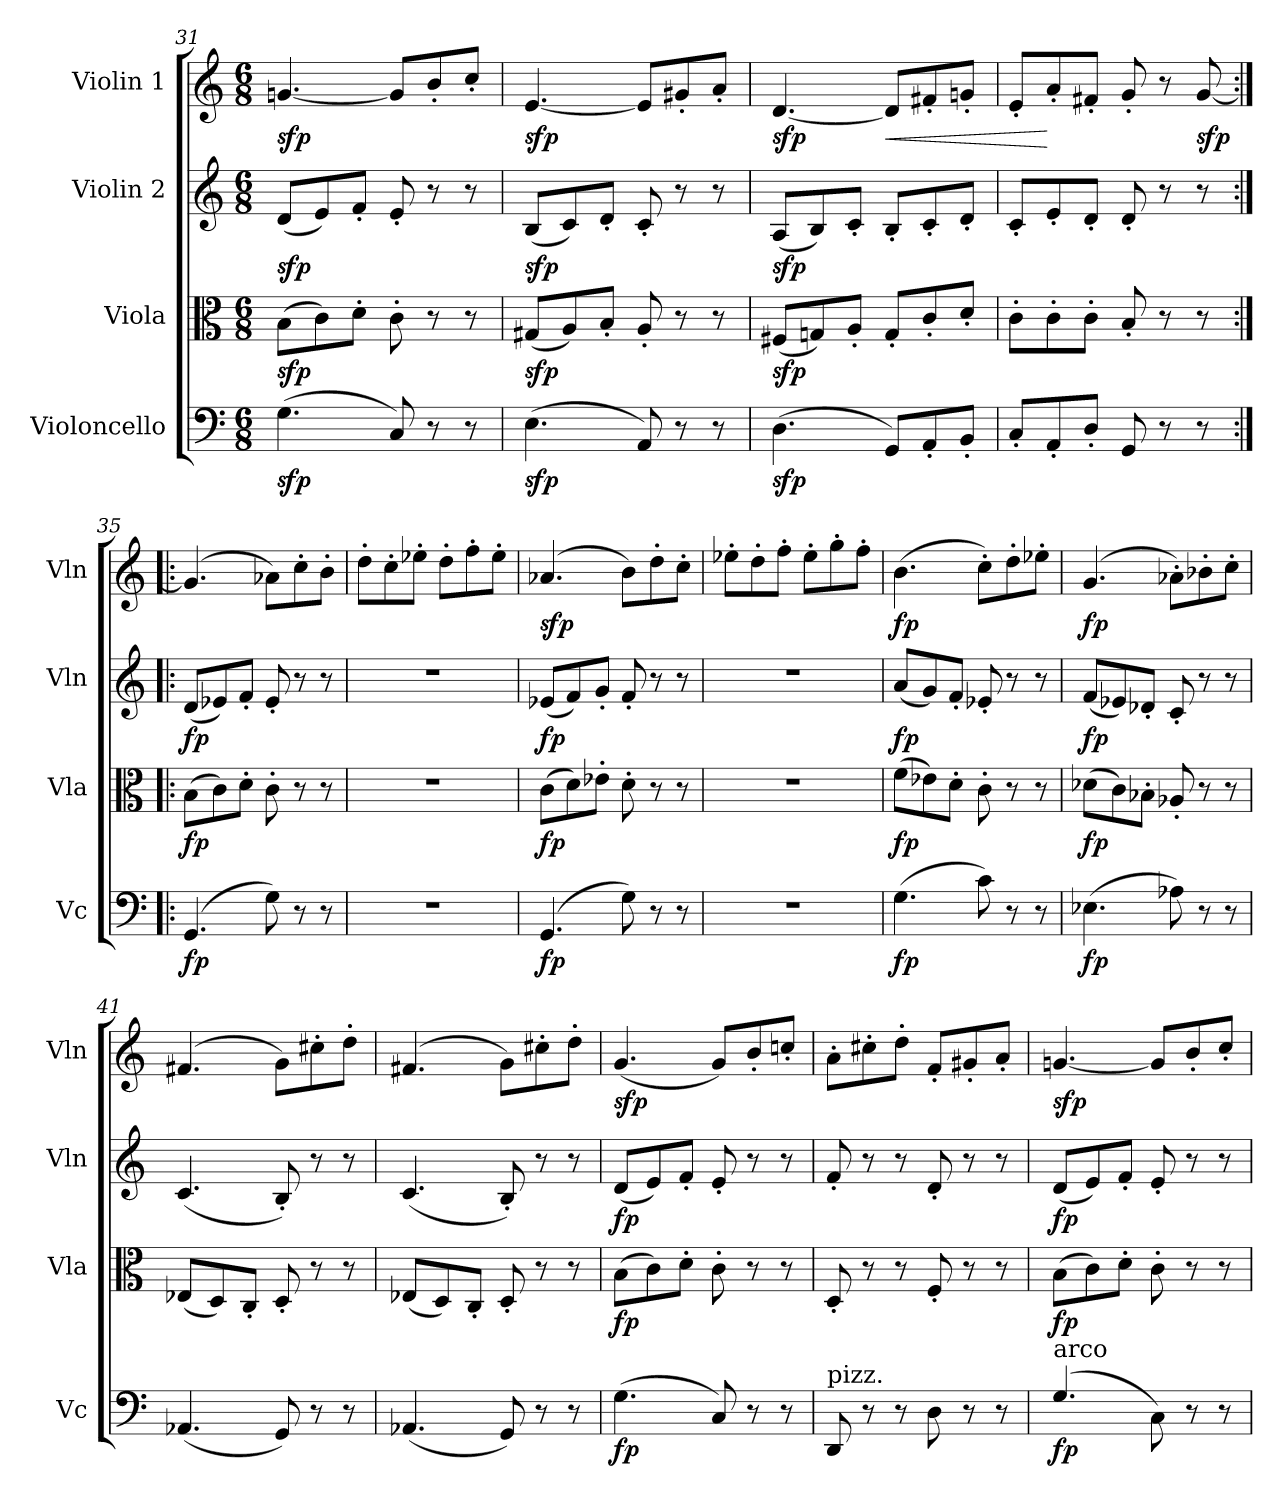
**kern	**dynam	**kern	**dynam	**kern	**dynam	**kern	**dynam
*part4	*part4	*part3	*part3	*part2	*part2	*part1	*part1
*staff4	*staff4	*staff3	*staff3	*staff2	*staff2	*staff1	*staff1
*I"Violoncello	*	*I"Viola	*	*I"Violin 2	*	*I"Violin 1	*
*I'Vc	*	*I'Vla	*	*I'Vln	*	*I'Vln	*
*clefF4	*	*clefC3	*	*clefG2	*	*clefG2	*
*k[]	*	*k[]	*	*k[]	*	*k[]	*
*M6/8	*	*M6/8	*	*M6/8	*	*M6/8	*
=31	=31	=31	=31	=31	=31	=31	=31
!	!LO:DY:b	!	!LO:DY:b	!	!LO:DY:b	!	!LO:DY:b
(4.G\	sfp	(8B\L	sfp	(8d/L	sfp	[4.gn/	sfp
.	.	8c\)	.	8e/)	.	.	.
.	.	8d'\J	.	8f'/J	.	.	.
8C/)	.	8c'\	.	8e'/	.	8g/L]	.
8r	.	8r	.	8r	.	8b'/	.
8r	.	8r	.	8r	.	8cc'/J	.
=32	=32	=32	=32	=32	=32	=32	=32
!	!LO:DY:b	!	!LO:DY:b	!	!LO:DY:b	!	!LO:DY:b
(4.E\	sfp	(8G#X/L	sfp	(8B/L	sfp	[4.e/	sfp
.	.	8A/)	.	8c/)	.	.	.
.	.	8B'/J	.	8d'/J	.	.	.
8AA/)	.	8A'/	.	8c'/	.	8e/L]	.
8r	.	8r	.	8r	.	8g#X'/	.
8r	.	8r	.	8r	.	8a'/J	.
!!LO:LB:g=z
=33	=33	=33	=33	=33	=33	=33	=33
!	!LO:DY:b	!	!LO:DY:b	!	!LO:DY:b	!	!LO:DY:b
(4.D\	sfp	(8F#X/L	sfp	(8A/L	sfp	[4.d/	sfp
.	.	8Gn/)	.	8B/)	.	.	.
.	.	8A'/J	.	8c'/J	.	.	.
!	!	!	!	!	!	!	!LO:HP:b
8GG/L)	.	8G'/L	.	8B'/L	.	8d/L]	<
8AA'/	.	8c'/	.	8c'/	.	8f#X'/	.
8BB'/J	.	8d'/J	.	8d'/J	.	8gn'/J	.
=34	=34	=34	=34	=34	=34	=34	=34
8C'/L	.	8c'\L	.	8c'/L	.	8e'/L	.
8AA'/	.	8c'\	.	8e'/	.	8a'/	[
8D'/J	.	8c'\J	.	8d'/J	.	8f#X'/J	.
8GG/	.	8B'/	.	8d'/	.	8g'/	.
8r	.	8r	.	8r	.	8r	.
!	!	!	!	!	!	!	!LO:DY:b
8r	.	8r	.	8r	.	[8g/	sfp
=35:|!|:	=35:|!|:	=35:|!|:	=35:|!|:	=35:|!|:	=35:|!|:	=35:|!|:	=35:|!|:
!	!LO:DY:b	!	!LO:DY:b	!	!LO:DY:b	!	!
(4.GG/	fp	(8B\L	fp	(8d/L	fp	(4.g/]	.
.	.	8c\)	.	8e-X/)	.	.	.
.	.	8d'\J	.	8f'/J	.	.	.
8G\)	.	8c'\	.	8e-'/	.	8a-X\L)	.
8r	.	8r	.	8r	.	8cc'\	.
8r	.	8r	.	8r	.	8b'\J	.
!!LO:PB:g=z
=36	=36	=36	=36	=36	=36	=36	=36
2.r	.	2.r	.	2.r	.	8dd'\L	.
.	.	.	.	.	.	8cc'\	.
.	.	.	.	.	.	8ee-X'\J	.
.	.	.	.	.	.	8dd'\L	.
.	.	.	.	.	.	8ff'\	.
.	.	.	.	.	.	8ee-'\J	.
=37	=37	=37	=37	=37	=37	=37	=37
!	!LO:DY:b	!	!LO:DY:b	!	!LO:DY:b	!	!LO:DY:b
(4.GG/	fp	(8c\L	fp	(8e-X/L	fp	(4.a-X/	sfp
.	.	8d\)	.	8f/)	.	.	.
.	.	8e-X'\J	.	8g'/J	.	.	.
8G\)	.	8d'\	.	8f'/	.	8b\L)	.
8r	.	8r	.	8r	.	8dd'\	.
8r	.	8r	.	8r	.	8cc'\J	.
=38	=38	=38	=38	=38	=38	=38	=38
2.r	.	2.r	.	2.r	.	8ee-X'\L	.
.	.	.	.	.	.	8dd'\	.
.	.	.	.	.	.	8ff'\J	.
.	.	.	.	.	.	8ee-'\L	.
.	.	.	.	.	.	8gg'\	.
.	.	.	.	.	.	8ff'\J	.
=39	=39	=39	=39	=39	=39	=39	=39
!	!LO:DY:b	!	!LO:DY:b	!	!LO:DY:b	!	!LO:DY:b
(4.G\	fp	(8f\L	fp	(8a/L	fp	(4.b\	fp
.	.	8e-X\)	.	8g/)	.	.	.
.	.	8d'\J	.	8f'/J	.	.	.
8c\)	.	8c'\	.	8e-X'/	.	8cc'\L)	.
8r	.	8r	.	8r	.	8dd'\	.
8r	.	8r	.	8r	.	8ee-X'\J	.
=40	=40	=40	=40	=40	=40	=40	=40
!	!LO:DY:b	!	!LO:DY:b	!	!LO:DY:b	!	!LO:DY:b
(4.E-X\	fp	(8d-X\L	fp	(8f/L	fp	(4.g/	fp
.	.	8c\)	.	8e-X/)	.	.	.
.	.	8B-X'\J	.	8d-X'/J	.	.	.
8A-X\)	.	8A-X'/	.	8c'/	.	8a-X'\L)	.
8r	.	8r	.	8r	.	8b-X'\	.
8r	.	8r	.	8r	.	8cc'\J	.
=41	=41	=41	=41	=41	=41	=41	=41
(4.AA-X/	.	(8E-X/L	.	(4.c/	.	(4.f#X/	.
.	.	8D/)	.	.	.	.	.
.	.	8C'/J	.	.	.	.	.
8GG/)	.	8D'/	.	8B'/)	.	8g\L)	.
8r	.	8r	.	8r	.	8cc#X'\	.
8r	.	8r	.	8r	.	8dd'\J	.
=42	=42	=42	=42	=42	=42	=42	=42
(4.AA-X/	.	(8E-X/L	.	(4.c/	.	(4.f#X/	.
.	.	8D/)	.	.	.	.	.
.	.	8C'/J	.	.	.	.	.
8GG/)	.	8D'/	.	8B'/)	.	8g\L)	.
8r	.	8r	.	8r	.	8cc#X'\	.
8r	.	8r	.	8r	.	8dd'\J	.
!!LO:LB:g=z
=43	=43	=43	=43	=43	=43	=43	=43
!	!LO:DY:b	!	!LO:DY:b	!	!LO:DY:b	!	!LO:DY:b
(4.G\	fp	(8B\L	fp	(8d/L	fp	(4.g/	sfp
.	.	8c\)	.	8e/)	.	.	.
.	.	8d'\J	.	8f'/J	.	.	.
8C/)	.	8c'\	.	8e'/	.	8g/L)	.
8r	.	8r	.	8r	.	8b'/	.
8r	.	8r	.	8r	.	8ccn'/J	.
=44	=44	=44	=44	=44	=44	=44	=44
!LO:TX:a:t=pizz.	!	!	!	!	!	!	!
8DD/	.	8D'/	.	8f'/	.	8a'\L	.
8r	.	8r	.	8r	.	8cc#X'\	.
8r	.	8r	.	8r	.	8dd'\J	.
8D\	.	8F'/	.	8d'/	.	8f'/L	.
8r	.	8r	.	8r	.	8g#X'/	.
8r	.	8r	.	8r	.	8a'/J	.
!!LO:LB:g=z
=45	=45	=45	=45	=45	=45	=45	=45
!LO:TX:a:t=arco	!	!	!	!	!	!	!
!	!LO:DY:b	!	!LO:DY:b	!	!LO:DY:b	!	!LO:DY:b
(4.G/	fp	(8B\L	fp	(8d/L	fp	[4.gn/	sfp
.	.	8c\)	.	8e/)	.	.	.
.	.	8d'\J	.	8f'/J	.	.	.
8C\)	.	8c'\	.	8e'/	.	8g/L]	.
8r	.	8r	.	8r	.	8b'/	.
8r	.	8r	.	8r	.	8cc'/J	.
=	=	=	=	=	=	=	=
*-	*-	*-	*-	*-	*-	*-	*-
